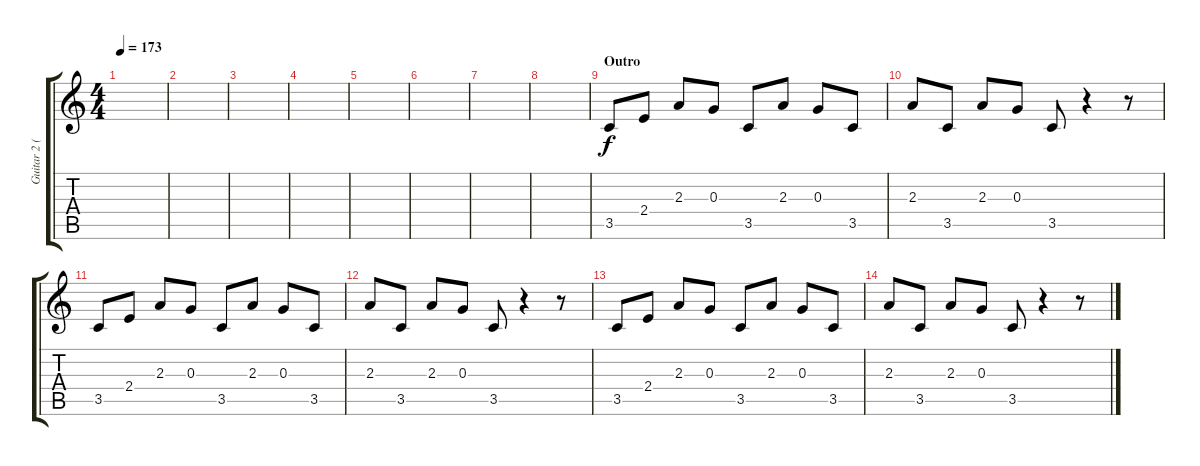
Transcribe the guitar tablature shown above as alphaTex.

\track ("Guitar 2 (Solo)" "Guitar 2 (") {instrument distortionguitar}
\staff {score tabs}
\tuning (E4 B3 G3 D3 A2 D2) {hide}
\ts (4 4)
\tempo 173
\clef g2
\ks c
|
|
|
|
|
|
|
|
\section ("" "Outro")
3.5.8 2.4.8 2.3.8 0.3.8 3.5.8 2.3.8 0.3.8 3.5.8 |
2.3.8 3.5.8 2.3.8 0.3.8 3.5.8 r.4 r.8 |
3.5.8 2.4.8 2.3.8 0.3.8 3.5.8 2.3.8 0.3.8 3.5.8 |
2.3.8 3.5.8 2.3.8 0.3.8 3.5.8 r.4 r.8 |
3.5.8 2.4.8 2.3.8 0.3.8 3.5.8 2.3.8 0.3.8 3.5.8 |
2.3.8 3.5.8 2.3.8 0.3.8 3.5.8 r.4 r.8
